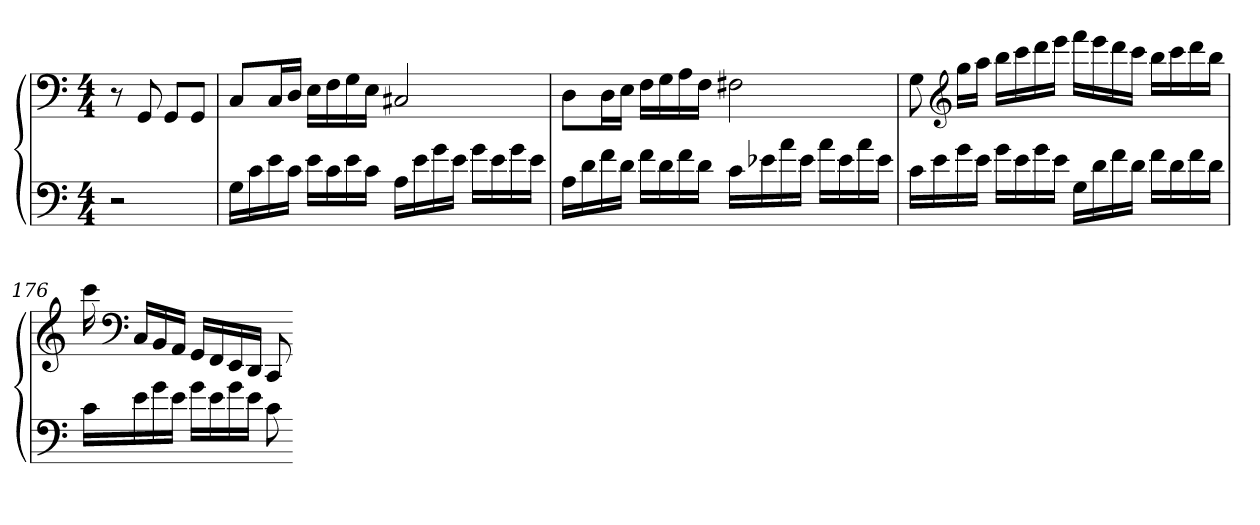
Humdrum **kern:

**kern	**kern
*part1	*part1
*staff2	*staff1
*clefF4	*clefF4
*k[]	*k[]
*C:	*C:
*M4/4	*M4/4
=	=
2r	8r
.	8GG
.	8GGL
.	8GGJ
=173	=173
16GLL	8CL
16c	.
16e	16CL
16cJJ	16DJJ
16eLL	16ELL
16c	16F
16e	16G
16cJJ	16EJJ
16ALL	2C#X
16e	.
16g	.
16eJJ	.
16gLL	.
16e	.
16g	.
16eJJ	.
=174	=174
16ALL	8DL
16d	.
16f	16DL
16dJJ	16EJJ
16fLL	16FLL
16d	16G
16f	16A
16dJJ	16FJJ
16cLL	2F#X
16e-X	.
16a	.
16e-JJ	.
16aLL	.
16e-	.
16a	.
16e-JJ	.
=175	=175
16cLL	8G
16e	.
*	*clefG2
16g	16ggLL
16eJJ	16aaJJ
16gLL	16bbLL
16e	16ccc
16g	16ddd
16eJJ	16eeeJJ
16GLL	16fffLL
16d	16eee
16f	16ddd
16dJJ	16cccJJ
16fLL	16bbLL
16d	16ccc
16f	16ddd
16dJJ	16bbJJ
=176	=176
16cLL	16ccc
*	*clefF4
16e	16CLL
16g	16BB
16eJJ	16AAJJ
16gLL	16GGLL
16e	16FF
16g	16EE
16eJJ	16DDJJ
8c	8CC
=-	=-
*-	*-
